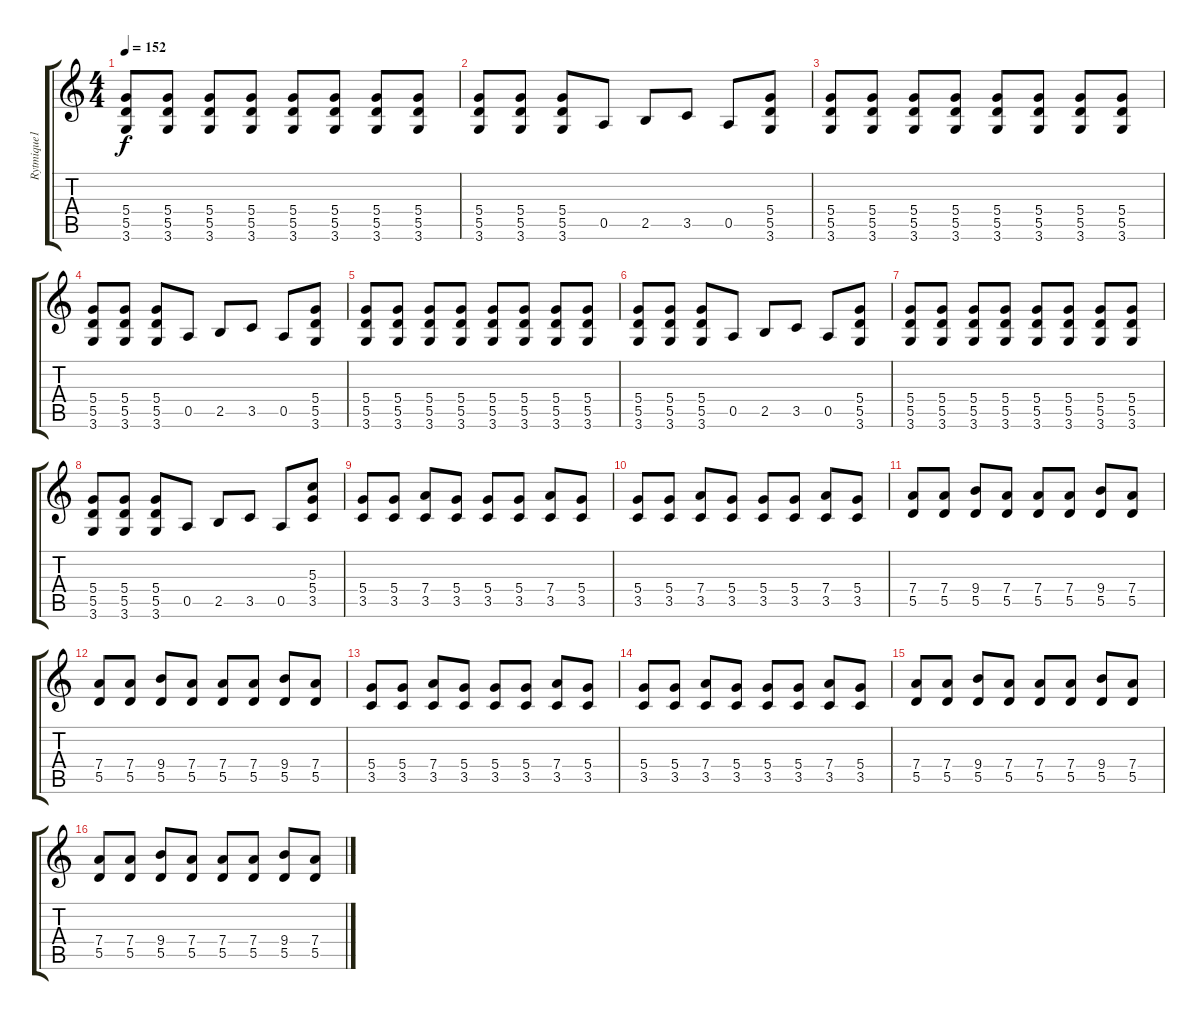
\track ("Rytmique1" "Rytmique1") {instrument electricguitarclean}
\staff {score tabs}
\tuning (E4 B3 G3 D3 A2 E2) {hide}
\ts (4 4)
\tempo 152
\clef g2
\ks c
(5.4 5.5 3.6).8{dy f} (5.4 5.5 3.6).8 (5.4 5.5 3.6).8 (5.4 5.5 3.6).8 (5.4 5.5 3.6).8 (5.4 5.5 3.6).8 (5.4 5.5 3.6).8 (5.4 5.5 3.6).8 |
(5.4 5.5 3.6).8 (5.4 5.5 3.6).8 (5.4 5.5 3.6).8 0.5.8 2.5.8 3.5.8 0.5.8 (5.4 5.5 3.6).8 |
(5.4 5.5 3.6).8 (5.4 5.5 3.6).8 (5.4 5.5 3.6).8 (5.4 5.5 3.6).8 (5.4 5.5 3.6).8 (5.4 5.5 3.6).8 (5.4 5.5 3.6).8 (5.4 5.5 3.6).8 |
(5.4 5.5 3.6).8 (5.4 5.5 3.6).8 (5.4 5.5 3.6).8 0.5.8 2.5.8 3.5.8 0.5.8 (5.4 5.5 3.6).8 |
(5.4 5.5 3.6).8 (5.4 5.5 3.6).8 (5.4 5.5 3.6).8 (5.4 5.5 3.6).8 (5.4 5.5 3.6).8 (5.4 5.5 3.6).8 (5.4 5.5 3.6).8 (5.4 5.5 3.6).8 |
(5.4 5.5 3.6).8 (5.4 5.5 3.6).8 (5.4 5.5 3.6).8 0.5.8 2.5.8 3.5.8 0.5.8 (5.4 5.5 3.6).8 |
(5.4 5.5 3.6).8 (5.4 5.5 3.6).8 (5.4 5.5 3.6).8 (5.4 5.5 3.6).8 (5.4 5.5 3.6).8 (5.4 5.5 3.6).8 (5.4 5.5 3.6).8 (5.4 5.5 3.6).8 |
(5.4 5.5 3.6).8 (5.4 5.5 3.6).8 (5.4 5.5 3.6).8 0.5.8 2.5.8 3.5.8 0.5.8 (5.3 5.4 3.5).8 |
(5.4 3.5).8 (5.4 3.5).8 (7.4 3.5).8 (5.4 3.5).8 (5.4 3.5).8 (5.4 3.5).8 (7.4 3.5).8 (5.4 3.5).8 |
(5.4 3.5).8 (5.4 3.5).8 (7.4 3.5).8 (5.4 3.5).8 (5.4 3.5).8 (5.4 3.5).8 (7.4 3.5).8 (5.4 3.5).8 |
(7.4 5.5).8 (7.4 5.5).8 (9.4 5.5).8 (7.4 5.5).8 (7.4 5.5).8 (7.4 5.5).8 (9.4 5.5).8 (7.4 5.5).8 |
(7.4 5.5).8 (7.4 5.5).8 (9.4 5.5).8 (7.4 5.5).8 (7.4 5.5).8 (7.4 5.5).8 (9.4 5.5).8 (7.4 5.5).8 |
(5.4 3.5).8 (5.4 3.5).8 (7.4 3.5).8 (5.4 3.5).8 (5.4 3.5).8 (5.4 3.5).8 (7.4 3.5).8 (5.4 3.5).8 |
(5.4 3.5).8 (5.4 3.5).8 (7.4 3.5).8 (5.4 3.5).8 (5.4 3.5).8 (5.4 3.5).8 (7.4 3.5).8 (5.4 3.5).8 |
(7.4 5.5).8 (7.4 5.5).8 (9.4 5.5).8 (7.4 5.5).8 (7.4 5.5).8 (7.4 5.5).8 (9.4 5.5).8 (7.4 5.5).8 |
(7.4 5.5).8 (7.4 5.5).8 (9.4 5.5).8 (7.4 5.5).8 (7.4 5.5).8 (7.4 5.5).8 (9.4 5.5).8 (7.4 5.5).8
